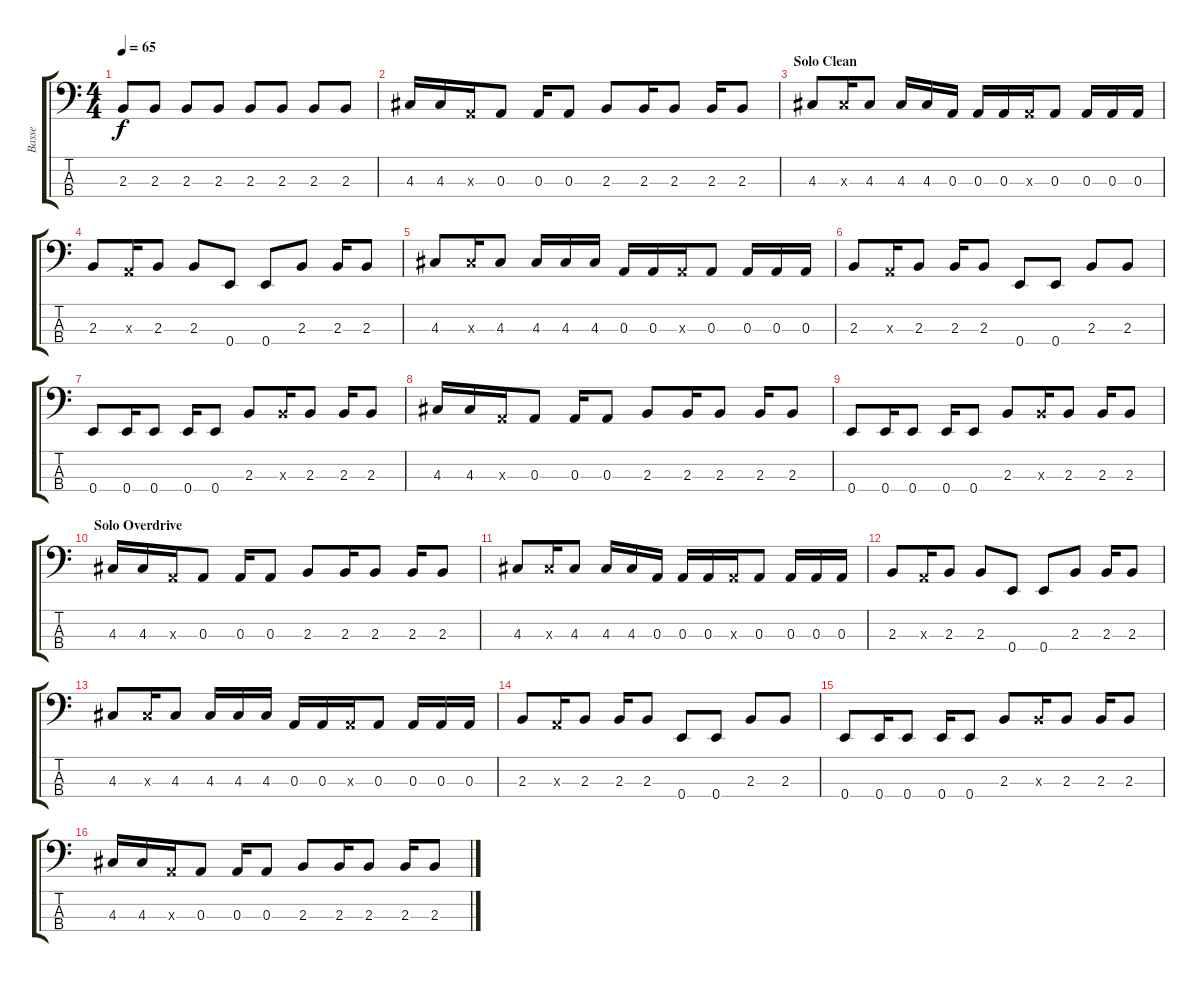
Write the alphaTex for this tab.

\track ("Basse" "Basse") {instrument electricbassfinger}
\staff {score tabs}
\tuning (G2 D2 A1 E1) {hide}
\ts (4 4)
\tempo 65
\clef f4
\ks c
2.3.8{dy f} 2.3.8 2.3.8 2.3.8 2.3.8 2.3.8 2.3.8 2.3.8 |
4.3.16 4.3.16 0.3{x}.16 0.3.8 0.3.16 0.3.8 2.3.8 2.3.16 2.3.8 2.3.16 2.3.8 |
\section ("" "Solo Clean")
4.3.8 4.3{x}.16 4.3.8 4.3.16 4.3.16 0.3.16 0.3.16 0.3.16 0.3{x}.16 0.3.8 0.3.16 0.3.16 0.3.16 |
2.3.8 0.3{x}.16 2.3.8 2.3.8 0.4.8 0.4.8 2.3.8 2.3.16 2.3.8 |
4.3.8 4.3{x}.16 4.3.8 4.3.16 4.3.16 4.3.16 0.3.16 0.3.16 0.3{x}.16 0.3.8 0.3.16 0.3.16 0.3.16 |
2.3.8 0.3{x}.16 2.3.8 2.3.16 2.3.8 0.4.8 0.4.8 2.3.8 2.3.8 |
0.4.8 0.4.16 0.4.8 0.4.16 0.4.8 2.3.8 2.3{x}.16 2.3.8 2.3.16 2.3.8 |
4.3.16 4.3.16 0.3{x}.16 0.3.8 0.3.16 0.3.8 2.3.8 2.3.16 2.3.8 2.3.16 2.3.8 |
0.4.8 0.4.16 0.4.8 0.4.16 0.4.8 2.3.8 2.3{x}.16 2.3.8 2.3.16 2.3.8 |
\section ("" "Solo Overdrive")
4.3.16 4.3.16 0.3{x}.16 0.3.8 0.3.16 0.3.8 2.3.8 2.3.16 2.3.8 2.3.16 2.3.8 |
4.3.8 4.3{x}.16 4.3.8 4.3.16 4.3.16 0.3.16 0.3.16 0.3.16 0.3{x}.16 0.3.8 0.3.16 0.3.16 0.3.16 |
2.3.8 0.3{x}.16 2.3.8 2.3.8 0.4.8 0.4.8 2.3.8 2.3.16 2.3.8 |
4.3.8 4.3{x}.16 4.3.8 4.3.16 4.3.16 4.3.16 0.3.16 0.3.16 0.3{x}.16 0.3.8 0.3.16 0.3.16 0.3.16 |
2.3.8 0.3{x}.16 2.3.8 2.3.16 2.3.8 0.4.8 0.4.8 2.3.8 2.3.8 |
0.4.8 0.4.16 0.4.8 0.4.16 0.4.8 2.3.8 2.3{x}.16 2.3.8 2.3.16 2.3.8 |
4.3.16 4.3.16 0.3{x}.16 0.3.8 0.3.16 0.3.8 2.3.8 2.3.16 2.3.8 2.3.16 2.3.8
